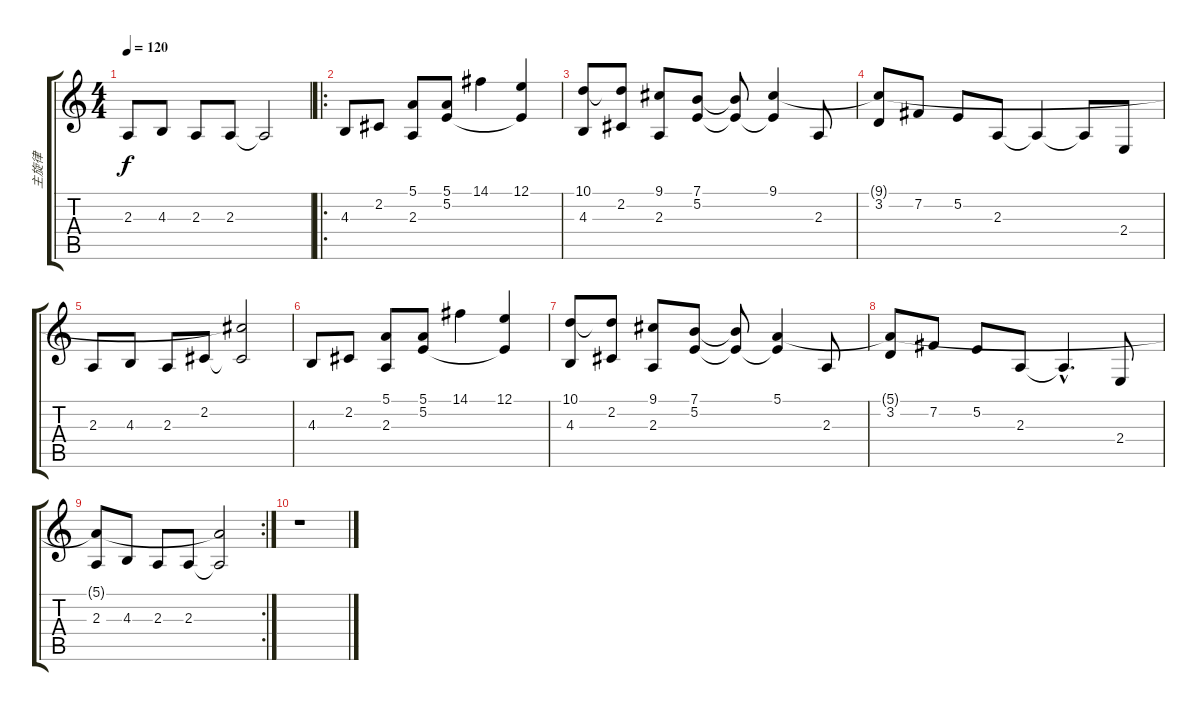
\track ("主旋律" "主旋律") {instrument trumpet}
\staff {score tabs}
\tuning (E4 B3 G3 D3 A2 E2) {hide}
\ts (4 4)
\tempo 120
\clef g2
\ks c
2.3.8{dy f} 4.3.8 2.3.8 2.3.8 2.3{t}.2 |
\ro
4.3.8 2.2.8 (5.1 2.3).8 (5.1 5.2).8 14.1.4 (12.1 5.2{t}).4 |
(10.1 4.3).8 (10.1{t} 2.2).8 (9.1 2.3).8 (7.1 5.2).8 (7.1{t} 5.2{t}).8 (9.1 5.2{t}).4 2.3.8 |
(9.1{t} 3.2).8 7.2.8 5.2.8 2.3.8 2.3{t}.4 2.3{t}.8 2.4.8 |
2.3.8 4.3.8 2.3.8 2.2.8 (9.1{t} 2.2{t}).2 |
4.3.8 2.2.8 (5.1 2.3).8 (5.1 5.2).8 14.1.4 (12.1 5.2{t}).4 |
(10.1 4.3).8 (10.1{t} 2.2).8 (9.1 2.3).8 (7.1 5.2).8 (7.1{t} 5.2{t}).8 (5.1 5.2{t}).4 2.3.8 |
(5.1{t} 3.2).8 7.2.8 5.2.8 2.3.8 2.3{hac t}.4{d} 2.4.8 |
\rc 2
(5.1{t} 2.3).8 4.3.8 2.3.8 2.3.8 (5.1{t} 2.3{t}).2 |
r.1
